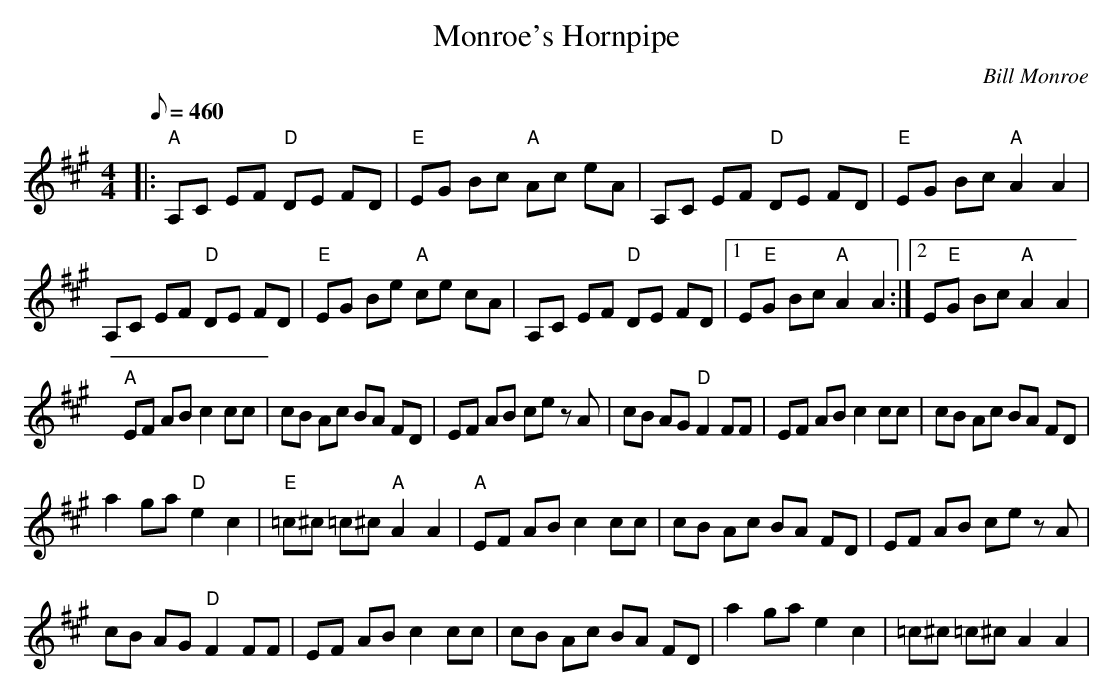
X:1a
T: Monroe's Hornpipe
C: Bill Monroe
L: 1/8
Q: 460
M: 4/4
K: A
 |: "A"A,C EF "D"DE FD | "E"EG Bc "A"Ac eA | A,C EF "D"DE FD | "E"EG Bc "A"A2 A2 |
 A,C EF "D"DE FD | "E"EG Be "A"ce cA | A,C EF "D"DE FD |1 E"E"G Bc "A"A2 A2 :|2 E"E"G Bc "A"A2 A2 |
 "A"EF AB c2 cc | cB Ac BA FD | EF AB ce zA | cB AG "D"F2 FF | EF AB c2 cc | cB Ac BA FD |
 a2 ga "D"e2 c2 | "E"=c^c =c^c "A"A2 A2 | "A"EF AB c2 cc | cB Ac BA FD | EF AB ce zA |
 cB AG "D"F2 FF | EF AB c2 cc | cB Ac BA FD | a2 ga e2 c2 | =c^c =c^c A2 A2 |
